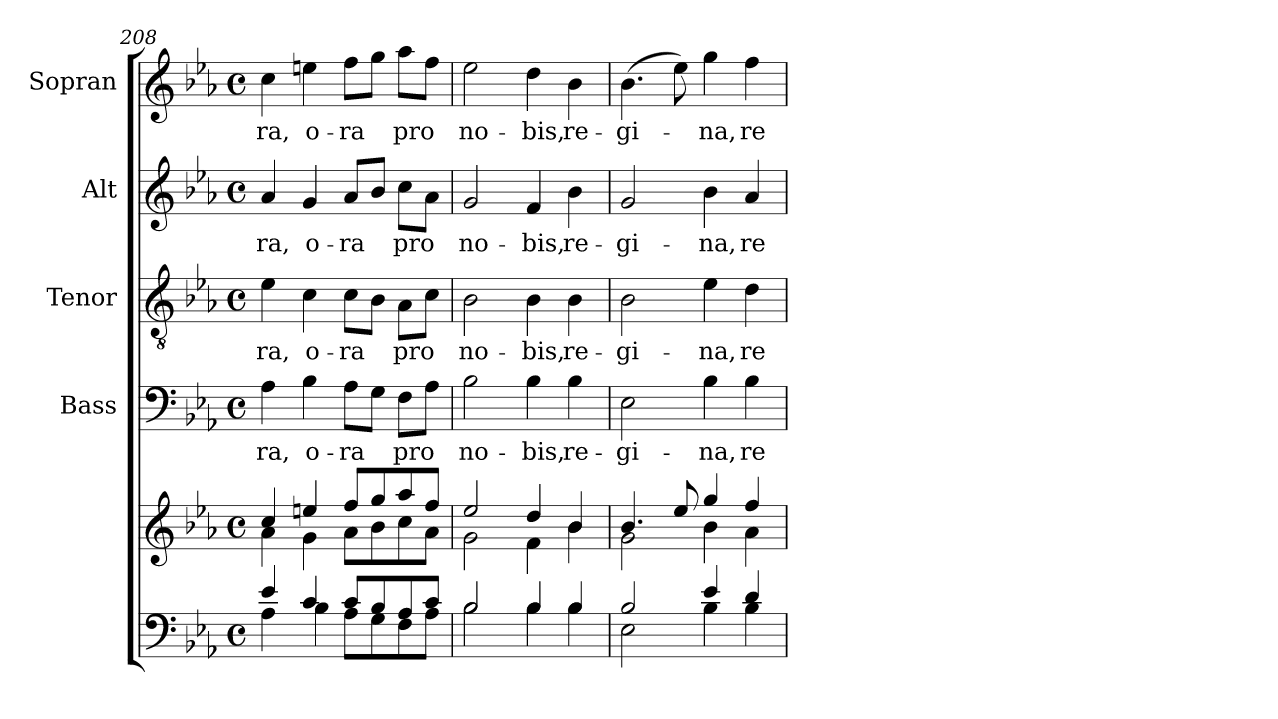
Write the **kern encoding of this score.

**kern	**kern	**kern	**text	**kern	**text	**kern	**text	**kern	**text
*part5	*part5	*part4	*part4	*part3	*part3	*part2	*part2	*part1	*part1
*staff6	*staff5	*staff4	*staff4	*staff3	*staff3	*staff2	*staff2	*staff1	*staff1
*	*	*I"Bass	*	*I"Tenor	*	*I"Alt	*	*I"Sopran	*
*	*	*I'B.	*	*I'T.	*	*I'A.	*	*I'S.	*
*clefF4	*clefG2	*clefF4	*	*clefGv2	*	*clefG2	*	*clefG2	*
*k[b-e-a-]	*k[b-e-a-]	*k[b-e-a-]	*	*k[b-e-a-]	*	*k[b-e-a-]	*	*k[b-e-a-]	*
*E-:	*E-:	*E-:	*	*E-:	*	*E-:	*	*E-:	*
*M4/4	*M4/4	*M4/4	*	*M4/4	*	*M4/4	*	*M4/4	*
*met(c)	*met(c)	*met(c)	*	*met(c)	*	*met(c)	*	*met(c)	*
=208	=208	=208	=208	=208	=208	=208	=208	=208	=208
*^	*^	*	*	*	*	*	*	*	*
!	!	!	!	!	!LO:LY:b	!	!LO:LY:b	!	!LO:LY:b	!	!LO:LY:b
4e-/	4A-\	4cc/	4a-\	4A-\	-ra,	4e-\	-ra,	4a-/	-ra,	4cc\	-ra,
!	!	!	!	!	!LO:LY:b	!	!LO:LY:b	!	!LO:LY:b	!	!LO:LY:b
4c/	4B-\	4een/	4g\	4B-\	o-	4c\	o-	4g/	o-	4een\	o-
!	!	!	!	!	!LO:LY:b	!	!LO:LY:b	!	!LO:LY:b	!	!LO:LY:b
8c/L	8A-\L	8ff/L	8a-\L	8A-\L	-ra	8c\L	-ra	8a-/L	-ra	8ff\L	-ra
8B-/	8G\	8gg/	8b-\	8G\J	.	8B-\J	.	8b-/J	.	8gg\J	.
!	!	!	!	!	!LO:LY:b	!	!LO:LY:b	!	!LO:LY:b	!	!LO:LY:b
8A-/	8F\	8aa-/	8cc\	8F\L	pro	8A-\L	pro	8cc\L	pro	8aa-\L	pro
8c/J	8A-\J	8ff/J	8a-\J	8A-\J	.	8c\J	.	8a-\J	.	8ff\J	.
=209	=209	=209	=209	=209	=209	=209	=209	=209	=209	=209	=209
!	!	!	!	!	!LO:LY:b	!	!LO:LY:b	!	!LO:LY:b	!	!LO:LY:b
2B-/	2B-\	2ee-/	2g\	2B-\	no-	2B-\	no-	2g/	no-	2ee-\	no-
!	!	!	!	!	!LO:LY:b	!	!LO:LY:b	!	!LO:LY:b	!	!LO:LY:b
4B-/	4B-\	4dd/	4f\	4B-\	-bis,	4B-\	-bis,	4f/	-bis,	4dd\	-bis,
!	!	!	!	!	!LO:LY:b	!	!LO:LY:b	!	!LO:LY:b	!	!LO:LY:b
4B-/	4B-\	4b-/	4b-\	4B-\	re-	4B-\	re-	4b-\	re-	4b-\	re-
=210	=210	=210	=210	=210	=210	=210	=210	=210	=210	=210	=210
!	!	!	!	!	!LO:LY:b	!	!LO:LY:b	!	!LO:LY:b	!	!LO:LY:b
2B-/	2E-\	4.b-/	2g\	2E-\	-gi-	2B-\	-gi-	2g/	-gi-	(>4.b-\	-gi-
.	.	8ee-/	.	.	.	.	.	.	.	8ee-\)	.
!	!	!	!	!	!LO:LY:b	!	!LO:LY:b	!	!LO:LY:b	!	!LO:LY:b
4e-/	4B-\	4gg/	4b-\	4B-\	-na,	4e-\	-na,	4b-\	-na,	4gg\	-na,
!	!	!	!	!	!LO:LY:b	!	!LO:LY:b	!	!LO:LY:b	!	!LO:LY:b
4d/	4B-\	4ff/	4a-\	4B-\	re-	4d\	re-	4a-/	re-	4ff\	re-
*v	*v	*	*	*	*	*	*	*	*	*	*
*	*v	*v	*	*	*	*	*	*	*	*
=	=	=	=	=	=	=	=	=	=
*-	*-	*-	*-	*-	*-	*-	*-	*-	*-
